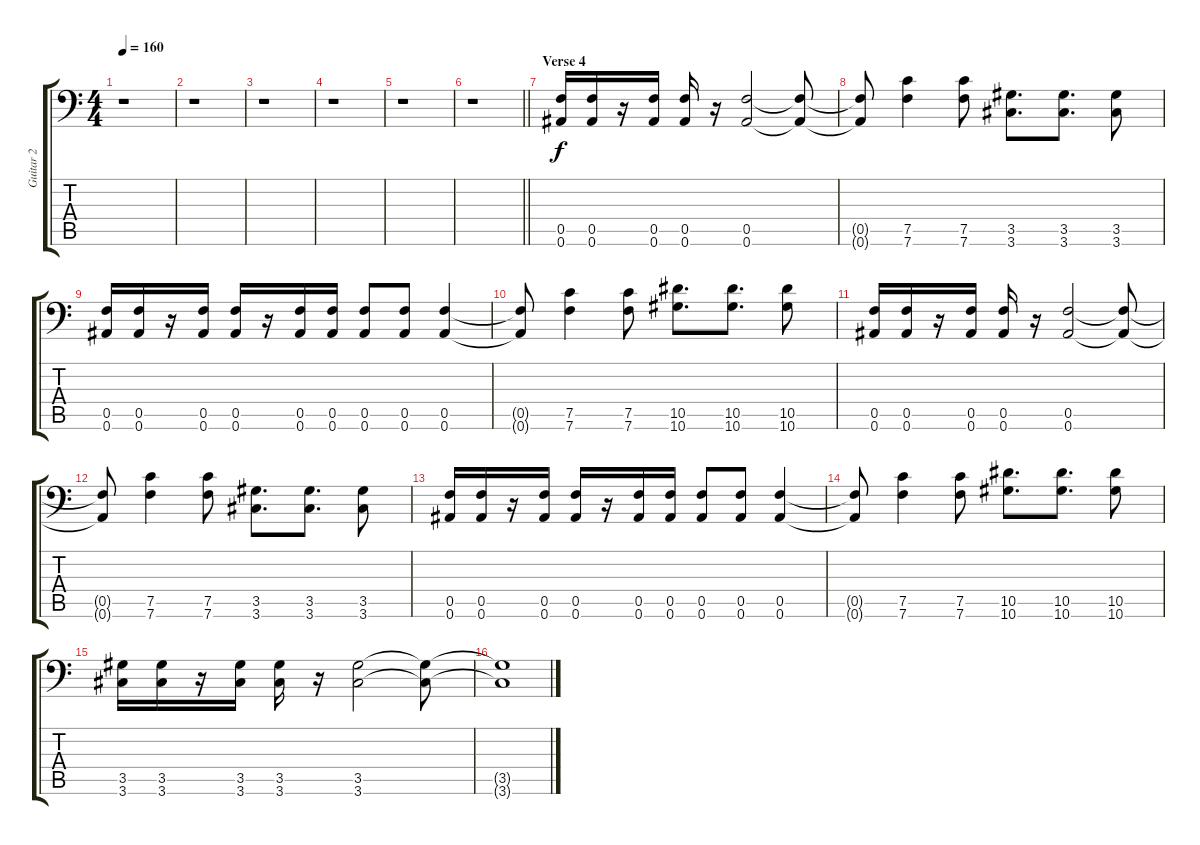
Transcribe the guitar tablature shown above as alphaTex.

\track ("Guitar 2" "Guitar 2") {instrument distortionguitar}
\staff {score tabs}
\tuning (C4 G3 Eb3 Bb2 F2 Bb1) {hide}
\ts (4 4)
\tempo 160
\clef f4
\ks c
r.1{dy f} |
r.1 |
r.1 |
r.1 |
r.1 |
\barLineRight lightlight
r.1 |
\section ("" "Verse 4")
(0.5 0.6).16{volume 16} (0.5 0.6).16 r.16 (0.5 0.6).16 (0.5 0.6).16 r.16 (0.5 0.6).2 (0.5{t} 0.6{t}).8 |
(0.5{t} 0.6{t}).8 (7.5 7.6).4 (7.5 7.6).8 (3.5 3.6).8{d} (3.5 3.6).8{d} (3.5 3.6).8 |
(0.5 0.6).16 (0.5 0.6).16 r.16 (0.5 0.6).16 (0.5 0.6).16 r.16 (0.5 0.6).16 (0.5 0.6).16 (0.5 0.6).8 (0.5 0.6).8 (0.5 0.6).4 |
(0.5{t} 0.6{t}).8 (7.5 7.6).4 (7.5 7.6).8 (10.5 10.6).8{d} (10.5 10.6).8{d} (10.5 10.6).8 |
(0.5 0.6).16 (0.5 0.6).16 r.16 (0.5 0.6).16 (0.5 0.6).16 r.16 (0.5 0.6).2 (0.5{t} 0.6{t}).8 |
(0.5{t} 0.6{t}).8 (7.5 7.6).4 (7.5 7.6).8 (3.5 3.6).8{d} (3.5 3.6).8{d} (3.5 3.6).8 |
(0.5 0.6).16 (0.5 0.6).16 r.16 (0.5 0.6).16 (0.5 0.6).16 r.16 (0.5 0.6).16 (0.5 0.6).16 (0.5 0.6).8 (0.5 0.6).8 (0.5 0.6).4 |
(0.5{t} 0.6{t}).8 (7.5 7.6).4 (7.5 7.6).8 (10.5 10.6).8{d} (10.5 10.6).8{d} (10.5 10.6).8 |
(3.5 3.6).16 (3.5 3.6).16 r.16 (3.5 3.6).16 (3.5 3.6).16 r.16 (3.5 3.6).2 (3.5{t} 3.6{t}).8 |
(3.5{t} 3.6{t}).1
